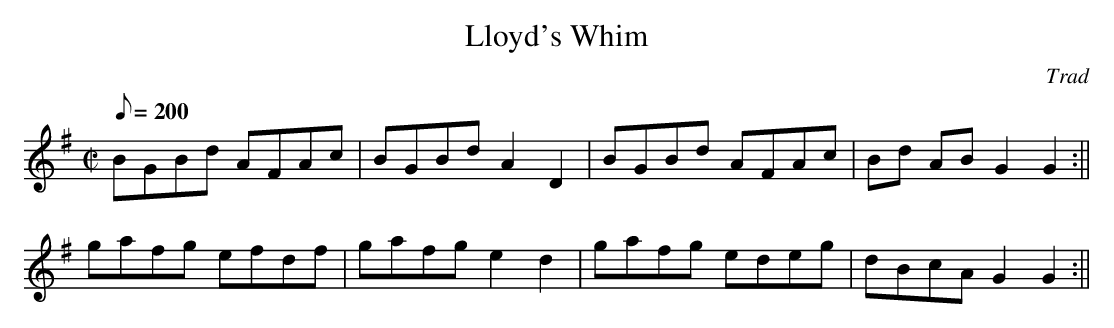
X:1
T:Lloyd's Whim
M:C|
L:1/8
Q:200
C:Trad
K:G
BGBd AFAc|BGBd A2D2|BGBd AFAc|Bd AB G2G2:||!
gafg efdf|gafg e2d2|gafg edeg|dBcA G2G2:||
